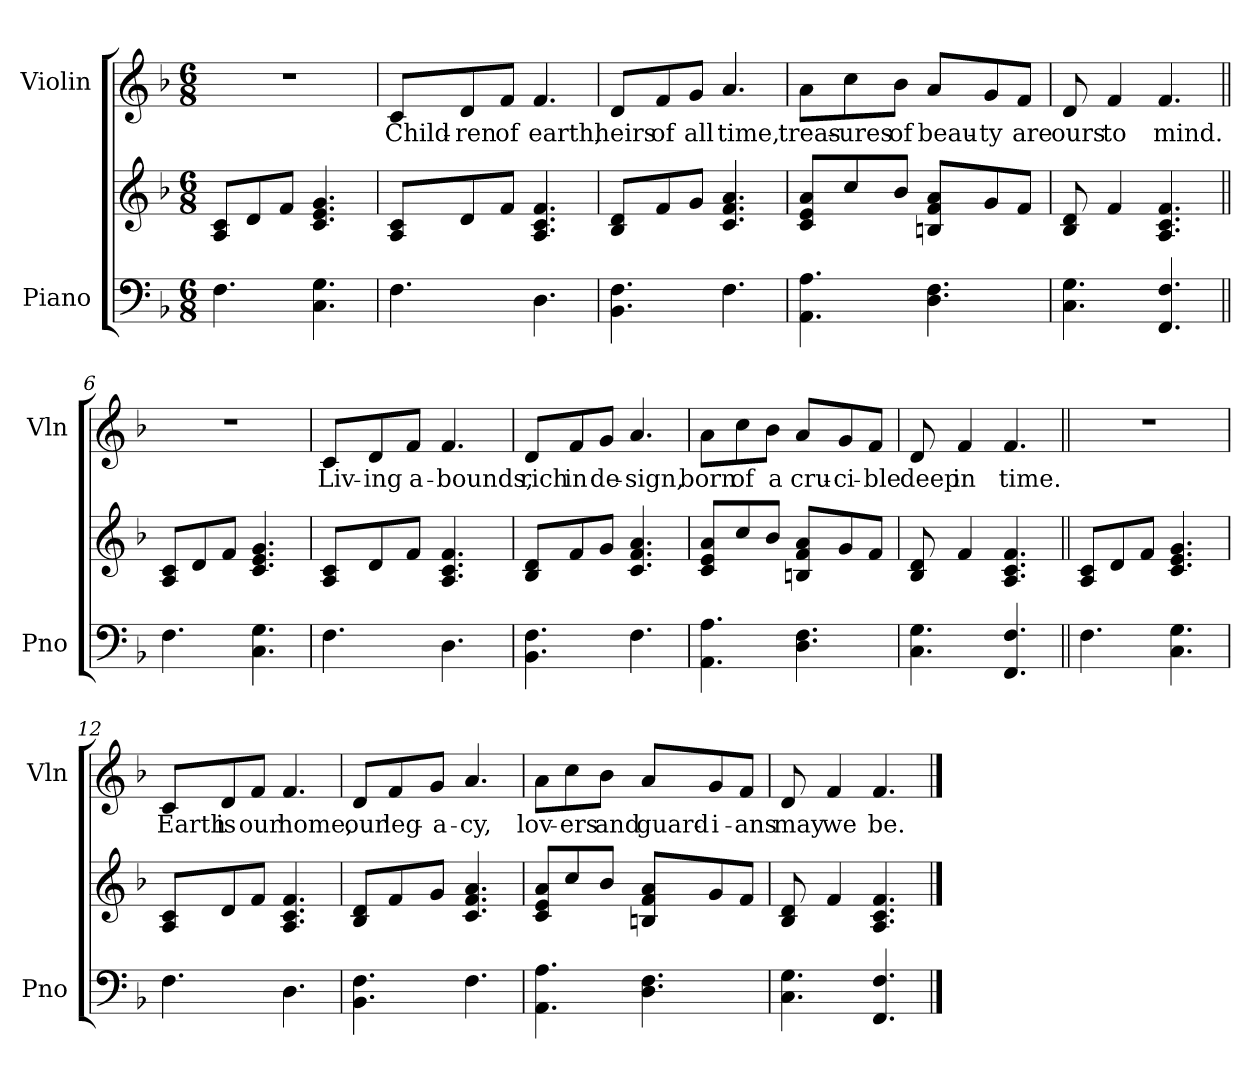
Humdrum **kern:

**kern	**kern	**kern	**text
*part2	*part2	*part1	*part1
*staff3	*staff2	*staff1	*staff1
*I"Piano	*	*I"Violin	*
*I'Pno	*	*I'Vln	*
*clefF4	*clefG2	*clefG2	*
*k[b-]	*k[b-]	*k[b-]	*
*M6/8	*M6/8	*M6/8	*
*MM60	*MM60	*MM60	*
=1	=1	=1	=1
4.F\	8A/ 8c/L	2.r	.
.	8d/	.	.
.	8f/J	.	.
4.C\ 4.G\	4.c/ 4.e/ 4.g/	.	.
=2	=2	=2	=2
!	!	!	!LO:LY:b
4.F\	8A/ 8c/L	8c/L	Child-
!	!	!	!LO:LY:b
.	8d/	8d/	-ren
!	!	!	!LO:LY:b
.	8f/J	8f/J	of
!	!	!	!LO:LY:b
4.D\	4.A/ 4.c/ 4.f/	4.f/	earth,
=3	=3	=3	=3
!	!	!	!LO:LY:b
4.BB-\ 4.F\	8B-/ 8d/L	8d/L	heirs
!	!	!	!LO:LY:b
.	8f/	8f/	of
!	!	!	!LO:LY:b
.	8g/J	8g/J	all
!	!	!	!LO:LY:b
4.F\	4.c/ 4.f/ 4.a/	4.a/	time,
=4	=4	=4	=4
!	!	!	!LO:LY:b
4.AA\ 4.A\	8c/ 8e/ 8a/L	8a\L	treas-
!	!	!	!LO:LY:b
.	8cc/	8cc\	-ures
!	!	!	!LO:LY:b
.	8b-/J	8b-\J	of
!	!	!	!LO:LY:b
4.D\ 4.F\	8Bn/ 8f/ 8a/L	8a/L	beau-
!	!	!	!LO:LY:b
.	8g/	8g/	-ty
!	!	!	!LO:LY:b
.	8f/J	8f/J	are
=5	=5	=5	=5
!	!	!	!LO:LY:b
4.C\ 4.G\	8B-/ 8d/	8d/	ours
!	!	!	!LO:LY:b
.	4f/	4f/	to
!	!	!	!LO:LY:b
4.FF/ 4.F/	4.A/ 4.c/ 4.f/	4.f/	mind.
!!LO:LB:g=z
=6||	=6||	=6||	=6||
4.F\	8A/ 8c/L	2.r	.
.	8d/	.	.
.	8f/J	.	.
4.C\ 4.G\	4.c/ 4.e/ 4.g/	.	.
=7	=7	=7	=7
!	!	!	!LO:LY:b
4.F\	8A/ 8c/L	8c/L	Liv-
!	!	!	!LO:LY:b
.	8d/	8d/	-ing
!	!	!	!LO:LY:b
.	8f/J	8f/J	a-
!	!	!	!LO:LY:b
4.D\	4.A/ 4.c/ 4.f/	4.f/	-bounds,
=8	=8	=8	=8
!	!	!	!LO:LY:b
4.BB-\ 4.F\	8B-/ 8d/L	8d/L	rich
!	!	!	!LO:LY:b
.	8f/	8f/	in
!	!	!	!LO:LY:b
.	8g/J	8g/J	de-
!	!	!	!LO:LY:b
4.F\	4.c/ 4.f/ 4.a/	4.a/	-sign,
=9	=9	=9	=9
!	!	!	!LO:LY:b
4.AA\ 4.A\	8c/ 8e/ 8a/L	8a\L	born
!	!	!	!LO:LY:b
.	8cc/	8cc\	of
!	!	!	!LO:LY:b
.	8b-/J	8b-\J	a
!	!	!	!LO:LY:b
4.D\ 4.F\	8Bn/ 8f/ 8a/L	8a/L	cru-
!	!	!	!LO:LY:b
.	8g/	8g/	-ci-
!	!	!	!LO:LY:b
.	8f/J	8f/J	-ble
=10	=10	=10	=10
!	!	!	!LO:LY:b
4.C\ 4.G\	8B-/ 8d/	8d/	deep
!	!	!	!LO:LY:b
.	4f/	4f/	in
!	!	!	!LO:LY:b
4.FF/ 4.F/	4.A/ 4.c/ 4.f/	4.f/	time.
!!LO:PB:g=z
=11||	=11||	=11||	=11||
4.F\	8A/ 8c/L	2.r	.
.	8d/	.	.
.	8f/J	.	.
4.C\ 4.G\	4.c/ 4.e/ 4.g/	.	.
=12	=12	=12	=12
!	!	!	!LO:LY:b
4.F\	8A/ 8c/L	8c/L	Earth
!	!	!	!LO:LY:b
.	8d/	8d/	is
!	!	!	!LO:LY:b
.	8f/J	8f/J	our
!	!	!	!LO:LY:b
4.D\	4.A/ 4.c/ 4.f/	4.f/	home,
=13	=13	=13	=13
!	!	!	!LO:LY:b
4.BB-\ 4.F\	8B-/ 8d/L	8d/L	our
!	!	!	!LO:LY:b
.	8f/	8f/	leg-
!	!	!	!LO:LY:b
.	8g/J	8g/J	-a-
!	!	!	!LO:LY:b
4.F\	4.c/ 4.f/ 4.a/	4.a/	-cy,
=14	=14	=14	=14
!	!	!	!LO:LY:b
4.AA\ 4.A\	8c/ 8e/ 8a/L	8a\L	lov-
!	!	!	!LO:LY:b
.	8cc/	8cc\	-ers
!	!	!	!LO:LY:b
.	8b-/J	8b-\J	and
!	!	!	!LO:LY:b
4.D\ 4.F\	8Bn/ 8f/ 8a/L	8a/L	guard-
!	!	!	!LO:LY:b
.	8g/	8g/	-i-
!	!	!	!LO:LY:b
.	8f/J	8f/J	-ans
=15	=15	=15	=15
!	!	!	!LO:LY:b
4.C\ 4.G\	8B-/ 8d/	8d/	may
!	!	!	!LO:LY:b
.	4f/	4f/	we
!	!	!	!LO:LY:b
4.FF/ 4.F/	4.A/ 4.c/ 4.f/	4.f/	be.
==	==	==	==
*-	*-	*-	*-
